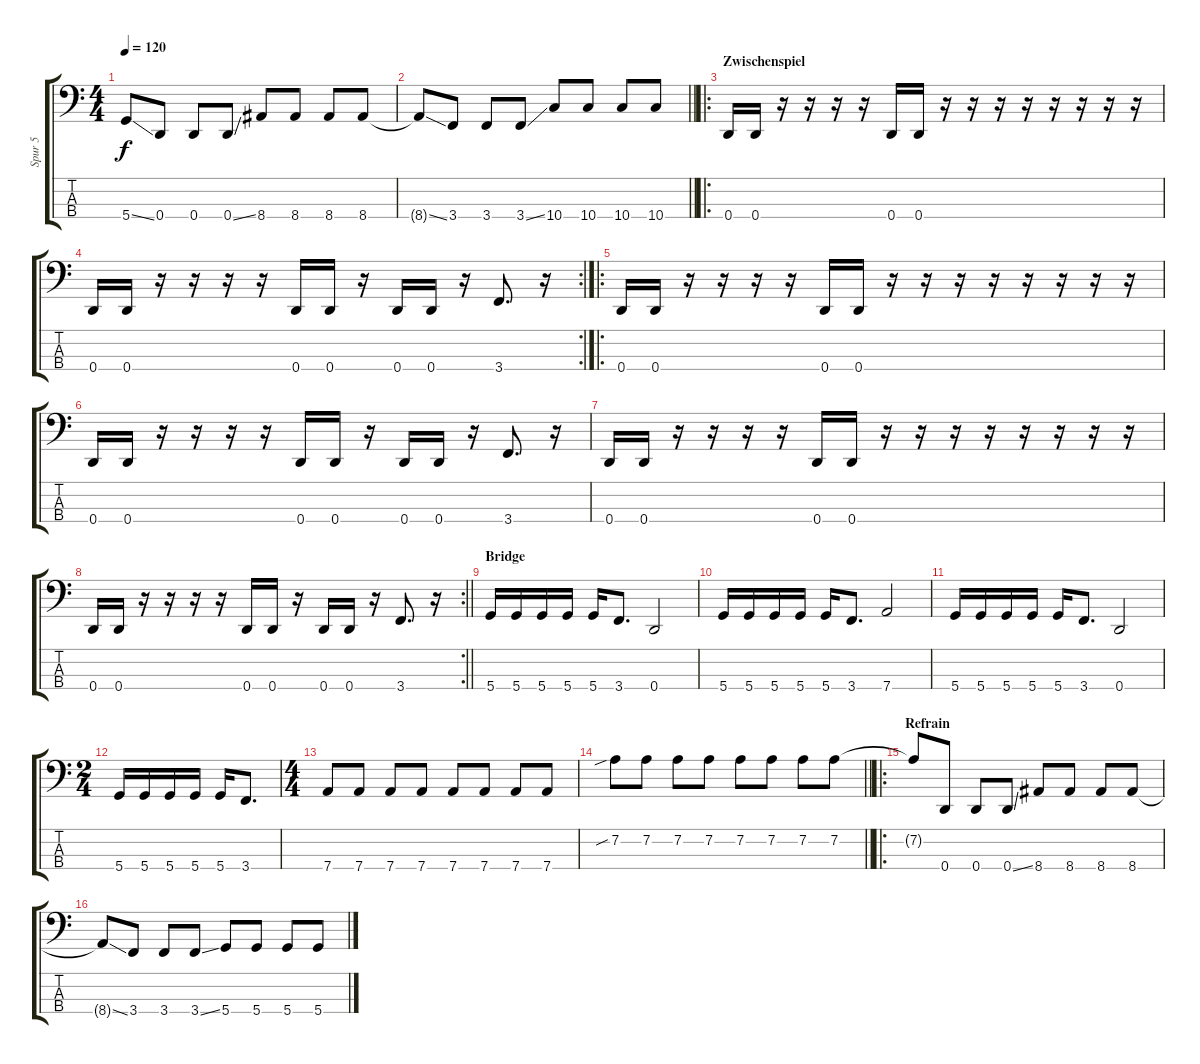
\track ("Spur 5" "Spur 5") {instrument electricbassfinger}
\staff {score tabs}
\tuning (G2 D2 A1 D1) {hide}
\ts (4 4)
\tempo 120
\clef f4
\ks c
5.4{ss t}.8{dy f} 0.4.8 0.4.8 0.4{ss}.8 8.4.8 8.4.8 8.4.8 8.4.8 |
\barLineRight lightlight
8.4{ss t}.8 3.4.8 3.4.8 3.4{ss}.8 10.4.8 10.4.8 10.4.8 10.4.8 |
\ro
\section ("" "Zwischenspiel")
0.4.16 0.4.16 r.16 r.16 r.16 r.16 0.4.16 0.4.16 r.16 r.16 r.16 r.16 r.16 r.16 r.16 r.16 |
\rc 2
0.4.16 0.4.16 r.16 r.16 r.16 r.16 0.4.16 0.4.16 r.16 0.4.16 0.4.16 r.16 3.4.8{d} r.16 |
\ro
0.4.16 0.4.16 r.16 r.16 r.16 r.16 0.4.16 0.4.16 r.16 r.16 r.16 r.16 r.16 r.16 r.16 r.16 |
0.4.16 0.4.16 r.16 r.16 r.16 r.16 0.4.16 0.4.16 r.16 0.4.16 0.4.16 r.16 3.4.8{d} r.16 |
0.4.16 0.4.16 r.16 r.16 r.16 r.16 0.4.16 0.4.16 r.16 r.16 r.16 r.16 r.16 r.16 r.16 r.16 |
\rc 2
\barLineRight lightlight
0.4.16 0.4.16 r.16 r.16 r.16 r.16 0.4.16 0.4.16 r.16 0.4.16 0.4.16 r.16 3.4.8{d} r.16 |
\section ("" "Bridge")
5.4.16 5.4.16 5.4.16 5.4.16 5.4.16 3.4.8{d} 0.4.2 |
5.4.16 5.4.16 5.4.16 5.4.16 5.4.16 3.4.8{d} 7.4.2 |
5.4.16 5.4.16 5.4.16 5.4.16 5.4.16 3.4.8{d} 0.4.2 |
\ts (2 4)
5.4.16 5.4.16 5.4.16 5.4.16 5.4.16 3.4.8{d} |
\ts (4 4)
7.4.8 7.4.8 7.4.8 7.4.8 7.4.8 7.4.8 7.4.8 7.4.8 |
\barLineRight lightlight
7.2{sib}.8 7.2.8 7.2.8 7.2.8 7.2.8 7.2.8 7.2.8 7.2.8 |
\ro
\section ("" "Refrain")
7.2{t}.8 0.4.8 0.4.8 0.4{ss}.8 8.4.8 8.4.8 8.4.8 8.4.8 |
8.4{ss t}.8 3.4.8 3.4.8 3.4{ss}.8 5.4.8 5.4.8 5.4.8 5.4.8
